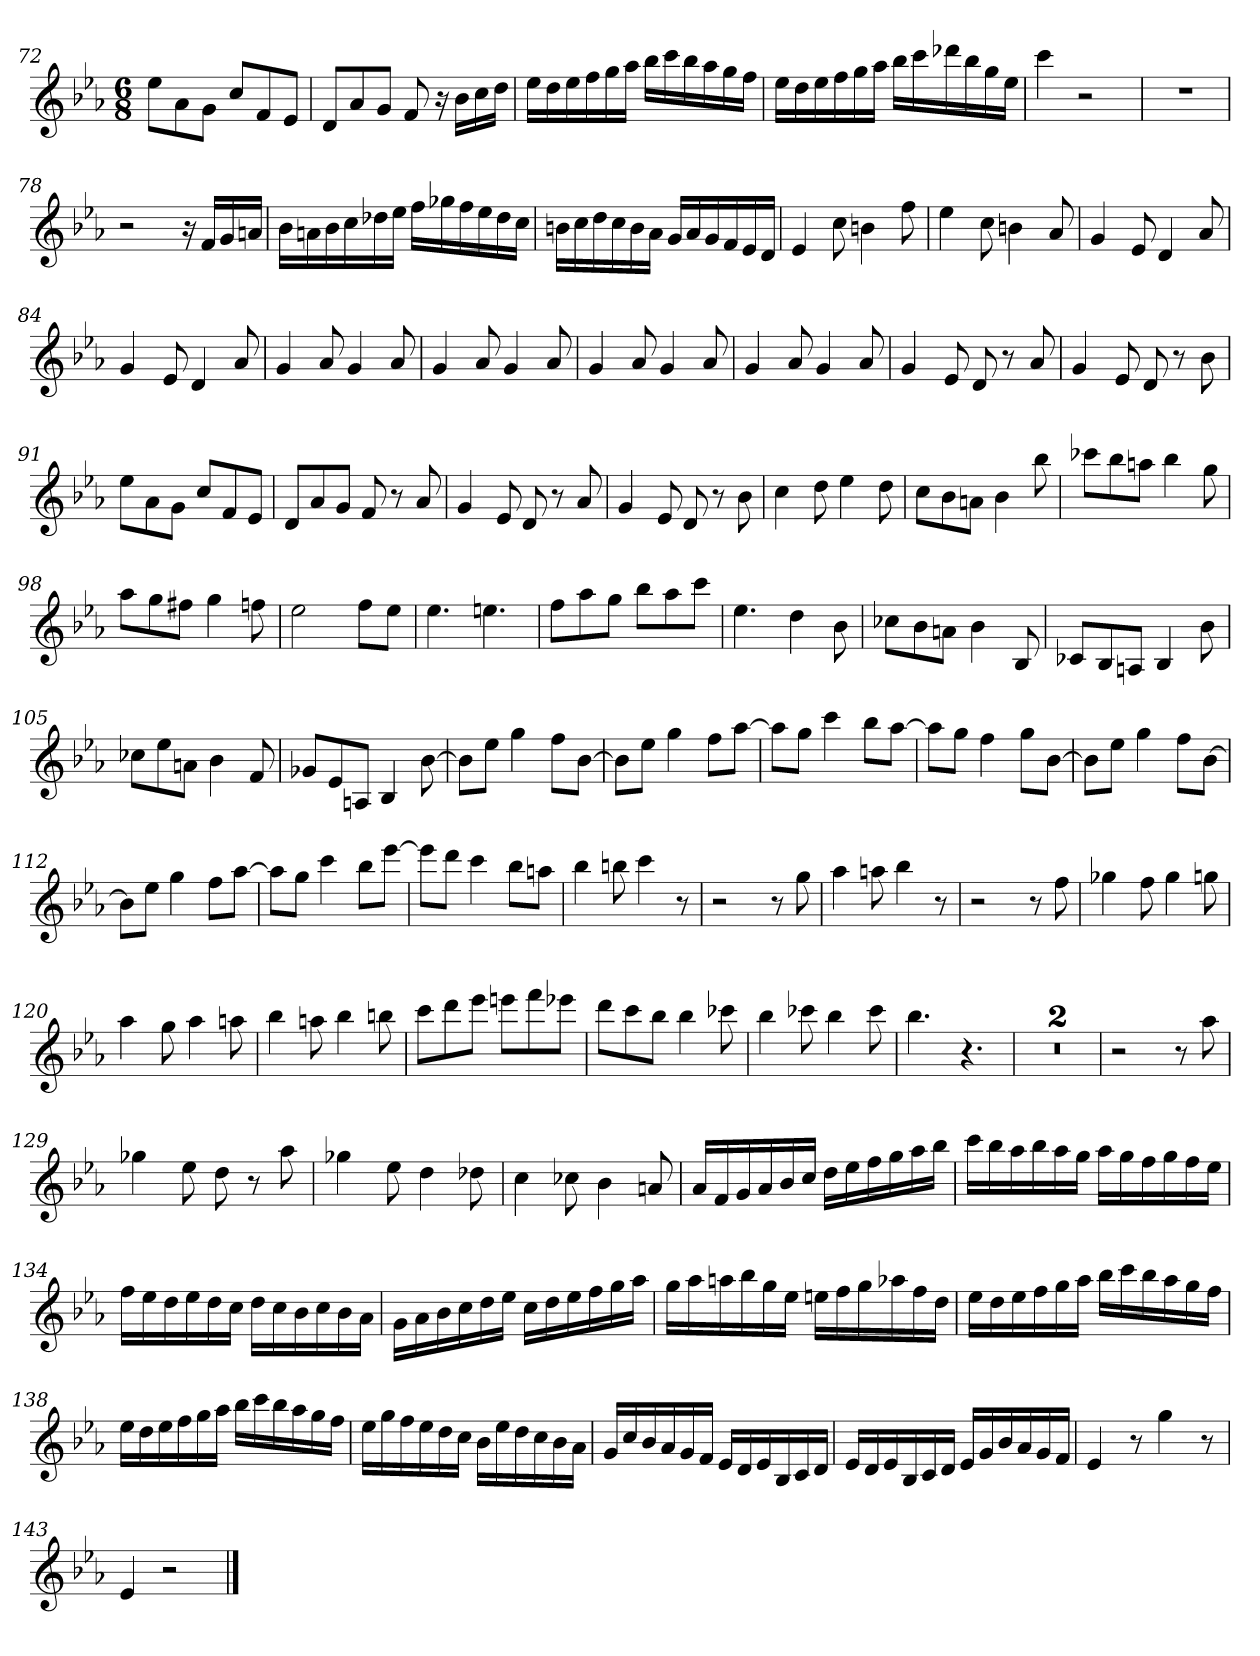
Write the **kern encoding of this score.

**kern
*part1
*staff1
*k[b-e-a-]
*E-:
*M6/8
=72
8ee-L
8a-
8gJ
8ccL
8f
8e-J
=73
8dL
8a-
8gJ
8f
16r
16b-LL
16cc
16ddJJ
=74
16ee-LL
16dd
16ee-
16ff
16gg
16aa-JJ
16bb-LL
16ccc
16bb-
16aa-
16gg
16ffJJ
=75
16ee-LL
16dd
16ee-
16ff
16gg
16aa-JJ
16bb-LL
16ccc
16ddd-X
16bb-
16gg
16ee-JJ
=76
4ccc
2r
=77
2.r
=78
2r
16r
16fLL
16g
16anJJ
=79
16b-LL
16an
16b-
16cc
16dd-X
16ee-JJ
16ffLL
16gg-X
16ff
16ee-
16dd-
16ccJJ
=80
16bnLL
16cc
16dd
16cc
16b
16a-JJ
16gLL
16a-
16g
16f
16e-
16dJJ
=81
4e-
8cc
4bn
8ff
=82
4ee-
8cc
4bn
8a-
=83
4g
8e-
4d
8a-
=84
4g
8e-
4d
8a-
=85
4g
8a-
4g
8a-
=86
4g
8a-
4g
8a-
=87
4g
8a-
4g
8a-
=88
4g
8a-
4g
8a-
=89
4g
8e-
8d
8r
8a-
=90
4g
8e-
8d
8r
8b-
=91
8ee-L
8a-
8gJ
8ccL
8f
8e-J
=92
8dL
8a-
8gJ
8f
8r
8a-
=93
4g
8e-
8d
8r
8a-
=94
4g
8e-
8d
8r
8b-
=95
4cc
8dd
4ee-
8dd
=96
8ccL
8b-
8anJ
4b-
8bb-
=97
8ccc-XL
8bb-
8aanJ
4bb-
8gg
=98
8aa-L
8gg
8ff#XJ
4gg
8ffn
=99
2ee-
8ffL
8ee-J
=100
4.ee-
4.een
=101
8ffL
8aa-
8ggJ
8bb-L
8aa-
8cccJ
=102
4.ee-
4dd
8b-
=103
8cc-XL
8b-
8anJ
4b-
8B-
=104
8c-XL
8B-
8AnJ
4B-
8b-
=105
8cc-XL
8ee-
8anJ
4b-
8f
=106
8g-XL
8e-
8AnJ
4B-
[8b-
=107
8b-L]
8ee-J
4gg
8ffL
[8b-J
=108
8b-L]
8ee-J
4gg
8ffL
[8aa-J
=109
8aa-L]
8ggJ
4ccc
8bb-L
[8aa-J
=110
8aa-L]
8ggJ
4ff
8ggL
[8b-J
=111
8b-L]
8ee-J
4gg
8ffL
[8b-J
=112
8b-L]
8ee-J
4gg
8ffL
[8aa-J
=113
8aa-L]
8ggJ
4ccc
8bb-L
[8eee-J
=114
8eee-L]
8dddJ
4ccc
8bb-L
8aanJ
=115
4bb-
8bbn
4ccc
8r
=116
2r
8r
8gg
=117
4aa-
8aan
4bb-
8r
=118
2r
8r
8ff
=119
4gg-X
8ff
4gg-
8ggn
=120
4aa-
8gg
4aa-
8aan
=121
4bb-
8aan
4bb-
8bbn
=122
8cccL
8ddd
8eee-J
8eeenL
8fff
8eee-XJ
=123
8dddL
8ccc
8bb-J
4bb-
8ccc-X
=124
4bb-
8ccc-X
4bb-
8ccc-
=125
4.bb-
4.r
=126
2.r
=127
2.r
=128
2r
8r
8aa-
=129
4gg-X
8ee-
8dd
8r
8aa-
=130
4gg-X
8ee-
4dd
8dd-X
=131
4cc
8cc-X
4b-
8an
=132
16a-LL
16f
16g
16a-
16b-
16ccJJ
16ddLL
16ee-
16ff
16gg
16aa-
16bb-JJ
=133
16cccLL
16bb-
16aa-
16bb-
16aa-
16ggJJ
16aa-LL
16gg
16ff
16gg
16ff
16ee-JJ
=134
16ffLL
16ee-
16dd
16ee-
16dd
16ccJJ
16ddLL
16cc
16b-
16cc
16b-
16a-JJ
=135
16gLL
16a-
16b-
16cc
16dd
16ee-JJ
16ccLL
16dd
16ee-
16ff
16gg
16aa-JJ
=136
16ggLL
16aa-
16aan
16bb-
16gg
16ee-JJ
16eenLL
16ff
16gg
16aa-X
16ff
16ddJJ
=137
16ee-LL
16dd
16ee-
16ff
16gg
16aa-JJ
16bb-LL
16ccc
16bb-
16aa-
16gg
16ffJJ
=138
16ee-LL
16dd
16ee-
16ff
16gg
16aa-JJ
16bb-LL
16ccc
16bb-
16aa-
16gg
16ffJJ
=139
16ee-LL
16gg
16ff
16ee-
16dd
16ccJJ
16b-LL
16ee-
16dd
16cc
16b-
16a-JJ
=140
16gLL
16cc
16b-
16a-
16g
16fJJ
16e-LL
16d
16e-
16B-
16c
16dJJ
=141
16e-LL
16d
16e-
16B-
16c
16dJJ
16e-LL
16g
16b-
16a-
16g
16fJJ
=142
4e-
8r
4gg
8r
=143
4e-
2r
==
*-
